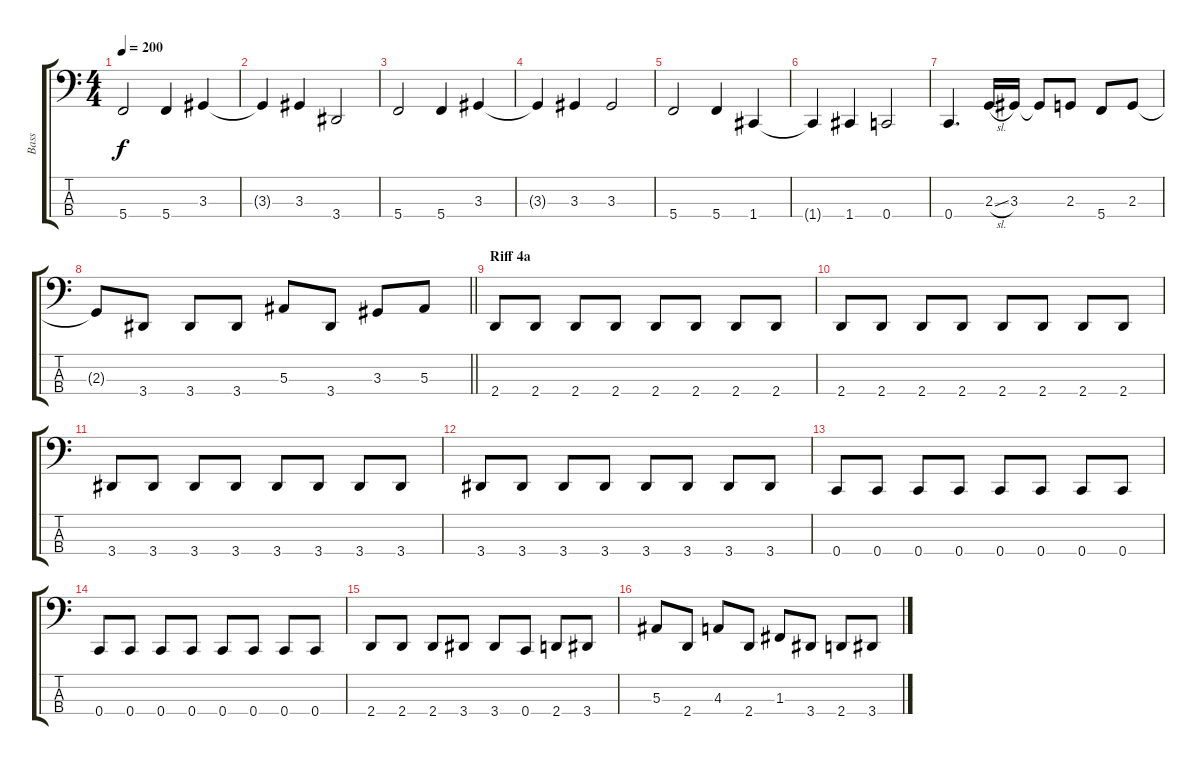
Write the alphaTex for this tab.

\track ("Bass" "Bass") {instrument electricbassfinger}
\staff {score tabs}
\tuning (Eb2 Bb1 F1 C1) {hide}
\ts (4 4)
\tempo 200
\clef f4
\ks c
5.4.2{dy f} 5.4.4 3.3.4 |
3.3{t}.4 3.3.4 3.4.2 |
5.4.2 5.4.4 3.3.4 |
3.3{t}.4 3.3.4 3.3.2 |
5.4.2 5.4.4 1.4.4 |
1.4{t}.4 1.4.4 0.4.2 |
0.4.4{d} 2.3{sl}.16 3.3.16 3.3{t}.8 2.3.8 5.4.8 2.3.8 |
\barLineRight lightlight
2.3{t}.8 3.4.8 3.4.8 3.4.8 5.3.8 3.4.8 3.3.8 5.3.8 |
\section ("" "Riff 4a")
2.4.8 2.4.8 2.4.8 2.4.8 2.4.8 2.4.8 2.4.8 2.4.8 |
2.4.8 2.4.8 2.4.8 2.4.8 2.4.8 2.4.8 2.4.8 2.4.8 |
3.4.8 3.4.8 3.4.8 3.4.8 3.4.8 3.4.8 3.4.8 3.4.8 |
3.4.8 3.4.8 3.4.8 3.4.8 3.4.8 3.4.8 3.4.8 3.4.8 |
0.4.8 0.4.8 0.4.8 0.4.8 0.4.8 0.4.8 0.4.8 0.4.8 |
0.4.8 0.4.8 0.4.8 0.4.8 0.4.8 0.4.8 0.4.8 0.4.8 |
2.4.8 2.4.8 2.4.8 3.4.8 3.4.8 0.4.8 2.4.8 3.4.8 |
5.3.8 2.4.8 4.3.8 2.4.8 1.3.8 3.4.8 2.4.8 3.4.8
